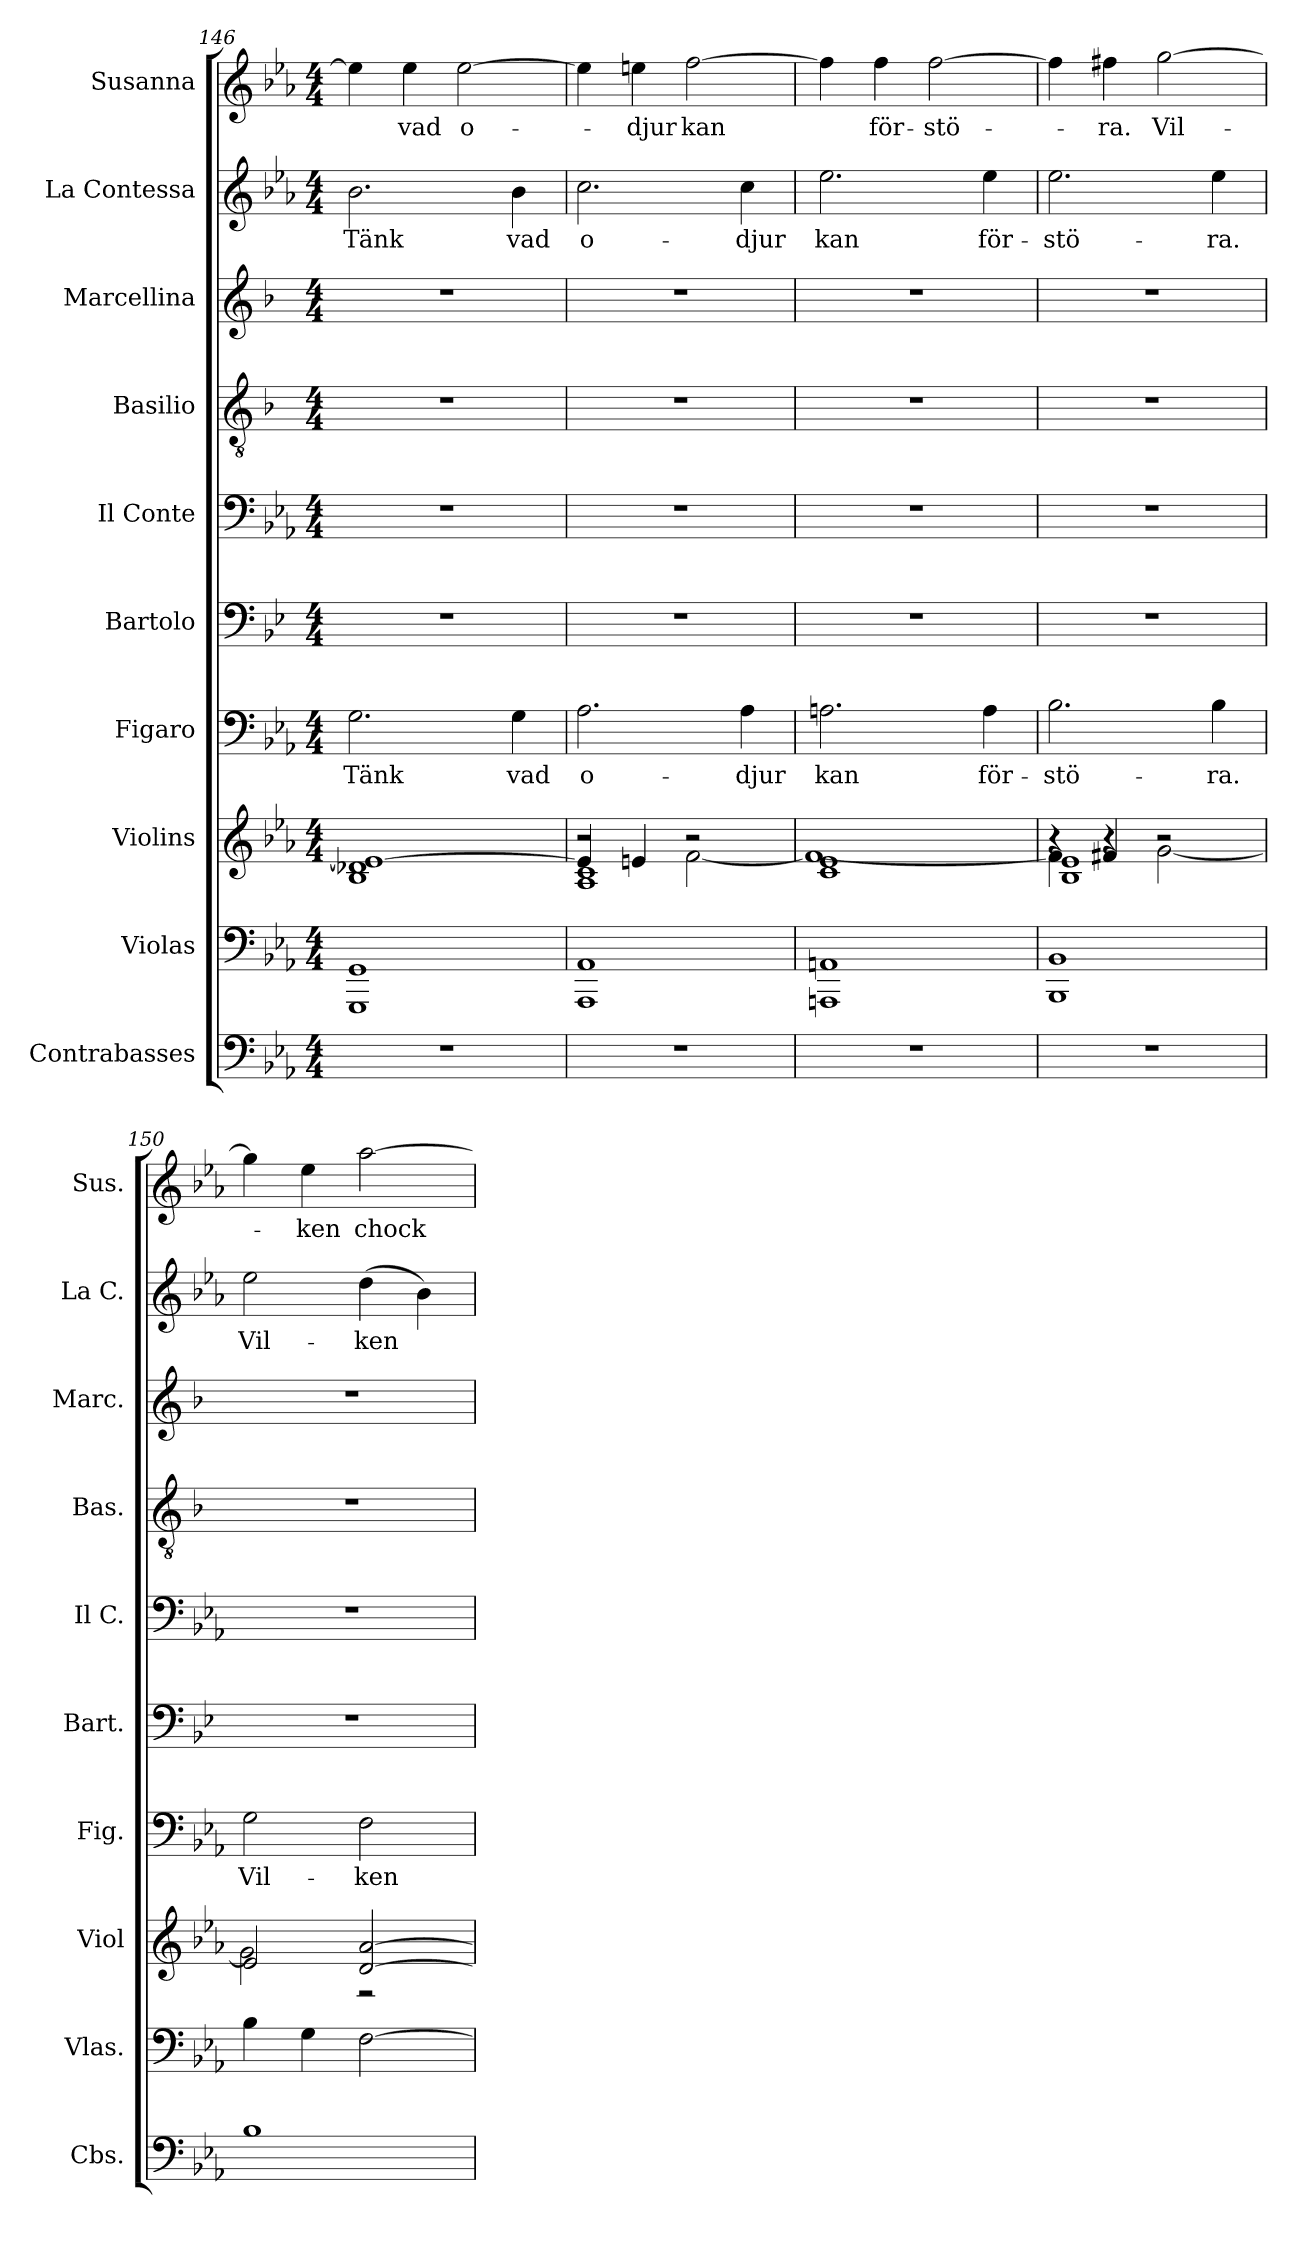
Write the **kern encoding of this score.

**kern	**kern	**kern	**kern	**text	**kern	**kern	**kern	**kern	**kern	**text	**kern	**text
*part10	*part9	*part8	*part7	*part7	*part6	*part5	*part4	*part3	*part2	*part2	*part1	*part1
*staff10	*staff9	*staff8	*staff7	*staff7	*staff6	*staff5	*staff4	*staff3	*staff2	*staff2	*staff1	*staff1
*I"Contrabasses	*I"Violas	*I"Violins	*I"Figaro	*	*I"Bartolo	*I"Il Conte	*I"Basilio	*I"Marcellina	*I"La Contessa	*	*I"Susanna	*
*I'Cbs.	*I'Vlas.	*I'Viol	*I'Fig.	*	*I'Bart.	*I'Il C.	*I'Bas.	*I'Marc.	*I'La C.	*	*I'Sus.	*
*clefF4	*clefF4	*clefG2	*clefF4	*	*clefF4	*clefF4	*clefGv2	*clefG2	*clefG2	*	*clefG2	*
*ITrd7c12	*	*	*	*	*ITrd4c7	*	*ITrd1c2	*ITrd1c2	*	*	*	*
*k[b-e-a-]	*k[b-e-a-]	*k[b-e-a-]	*k[b-e-a-]	*	*k[b-e-a-]	*k[b-e-a-]	*k[b-e-a-]	*k[b-e-a-]	*k[b-e-a-]	*	*k[b-e-a-]	*
*M4/4	*M4/4	*M4/4	*M4/4	*	*M4/4	*M4/4	*M4/4	*M4/4	*M4/4	*	*M4/4	*
=146	=146	=146	=146	=146	=146	=146	=146	=146	=146	=146	=146	=146
!	!	!	!	!LO:LY:b	!	!	!	!	!	!LO:LY:b	!	!
1r	1GGG 1GG	1B- 1d-X 1e-_	2.G\	Tänk	1r	1r	1r	1r	2.b-\	Tänk	4ee-\]	.
!	!	!	!	!	!	!	!	!	!	!	!	!LO:LY:b
.	.	.	.	.	.	.	.	.	.	.	4ee-\	vad
!	!	!	!	!	!	!	!	!	!	!	!	!LO:LY:b
.	.	.	.	.	.	.	.	.	.	.	[2ee-\	o-
!	!	!	!	!LO:LY:b	!	!	!	!	!	!LO:LY:b	!	!
.	.	.	4G\	vad	.	.	.	.	4b-\	vad	.	.
=147	=147	=147	=147	=147	=147	=147	=147	=147	=147	=147	=147	=147
*	*	*^	*	*	*	*	*	*	*	*	*	*
*	*	*	*^	*	*	*	*	*	*	*	*	*	*
!	!	!	!	!	!	!LO:LY:b	!	!	!	!	!	!LO:LY:b	!	!
1r	1AAA- 1AA-	4e-/]	2r	1A- 1c	2.A-\	o-	1r	1r	1r	1r	2.cc\	o-	4ee-\]	.
!	!	!	!	!	!	!	!	!	!	!	!	!	!	!LO:LY:b
.	.	4en/	.	.	.	.	.	.	.	.	.	.	4een\	-djur
!	!	!	!	!	!	!	!	!	!	!	!	!	!	!LO:LY:b
.	.	2r	[2f\	.	.	.	.	.	.	.	.	.	[2ff\	kan
!	!	!	!	!	!	!LO:LY:b	!	!	!	!	!	!LO:LY:b	!	!
.	.	.	.	.	4A-\	-djur	.	.	.	.	4cc\	-djur	.	.
*	*	*	*v	*v	*	*	*	*	*	*	*	*	*	*
=148	=148	=148	=148	=148	=148	=148	=148	=148	=148	=148	=148	=148	=148
!	!	!	!	!	!LO:LY:b	!	!	!	!	!	!LO:LY:b	!	!
1r	1AAAn 1AAn	1c 1e-	1f_	2.An\	kan	1r	1r	1r	1r	2.ee-\	kan	4ff\]	.
!	!	!	!	!	!	!	!	!	!	!	!	!	!LO:LY:b
.	.	.	.	.	.	.	.	.	.	.	.	4ff\	för-
!	!	!	!	!	!	!	!	!	!	!	!	!	!LO:LY:b
.	.	.	.	.	.	.	.	.	.	.	.	[2ff\	-stö-
!	!	!	!	!	!LO:LY:b	!	!	!	!	!	!LO:LY:b	!	!
.	.	.	.	4A\	för-	.	.	.	.	4ee-\	för-	.	.
=149	=149	=149	=149	=149	=149	=149	=149	=149	=149	=149	=149	=149	=149
*	*	*	*^	*	*	*	*	*	*	*	*	*	*
!	!	!	!	!	!	!LO:LY:b	!	!	!	!	!	!LO:LY:b	!	!
1r	1BBB- 1BB-	4r	4f\]	1B- 1e-	2.B-\	-stö-	1r	1r	1r	1r	2.ee-\	-stö-	4ff\]	.
!	!	!	!	!	!	!	!	!	!	!	!	!	!	!LO:LY:b
.	.	4f#X/	4r	.	.	.	.	.	.	.	.	.	4ff#X\	-ra.
!	!	!	!	!	!	!	!	!	!	!	!	!	!	!LO:LY:b
.	.	2r	[2g\	.	.	.	.	.	.	.	.	.	[2gg\	Vil-
!	!	!	!	!	!	!LO:LY:b	!	!	!	!	!	!LO:LY:b	!	!
.	.	.	.	.	4B-\	-ra.	.	.	.	.	4ee-\	-ra.	.	.
*	*	*	*v	*v	*	*	*	*	*	*	*	*	*	*
=150	=150	=150	=150	=150	=150	=150	=150	=150	=150	=150	=150	=150	=150
!	!	!	!	!	!LO:LY:b	!	!	!	!	!	!LO:LY:b	!	!
1BB-	4B-\	2e-/	2g\]	2G\	Vil-	1r	1r	1r	1r	2ee-\	Vil-	4gg\]	.
!	!	!	!	!	!	!	!	!	!	!	!	!	!LO:LY:b
.	4G\	.	.	.	.	.	.	.	.	.	.	4ee-\	-ken
!	!	!	!	!	!LO:LY:b	!	!	!	!	!	!LO:LY:b	!	!LO:LY:b
.	[2F\	[2d/ [2a-/	2r	2F\	-ken	.	.	.	.	(>4dd\	-ken	[2aa-\	chock
.	.	.	.	.	.	.	.	.	.	4b-\)	.	.	.
*	*	*v	*v	*	*	*	*	*	*	*	*	*	*
=	=	=	=	=	=	=	=	=	=	=	=	=
*-	*-	*-	*-	*-	*-	*-	*-	*-	*-	*-	*-	*-
